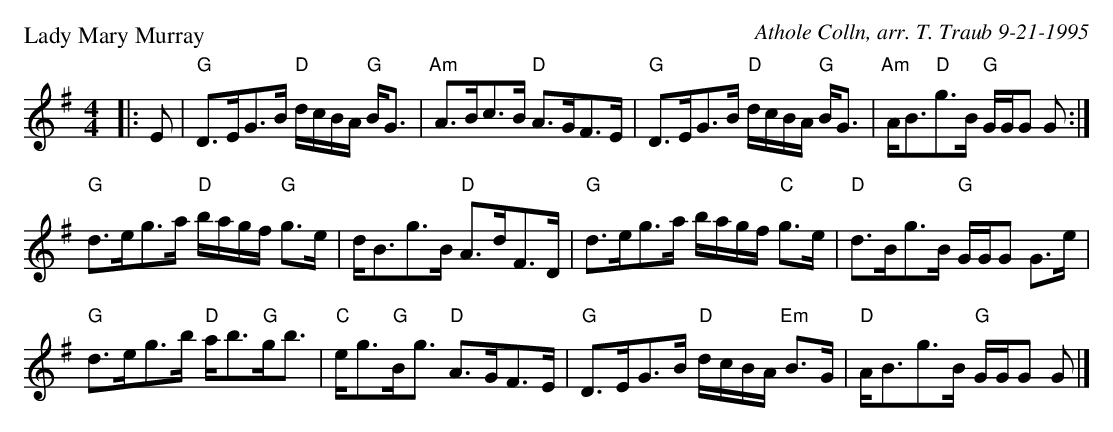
X:1
P: Lady Mary Murray
C: Athole Colln, arr. T. Traub 9-21-1995
M: 4/4
L: 1/8
K: G
|: E|"G"D>EG>B "D"d/c/B/A/ "G"B<G|"Am"A>Bc>B "D"A>GF>E|"G"D>EG>B "D"d/c/B/A/ "G"B<G|"Am"A<B"D"g>B "G"G/G/G G :|
"G"d>eg>a "D"b/a/g/f/ "G"g>e| d<Bg>B "D"A>dF>D|"G"d>eg>a b/a/g/f/ "C"g>e|"D"d>Bg>B "G"G/G/G G>e|
"G"d>eg>b "D"a<b"G"g<b|"C"e<g"G"B<g "D"A>GF>E|"G"D>EG>B "D"d/c/B/A/ "Em"B>G|"D"A<Bg>B "G"G/G/G G |]
